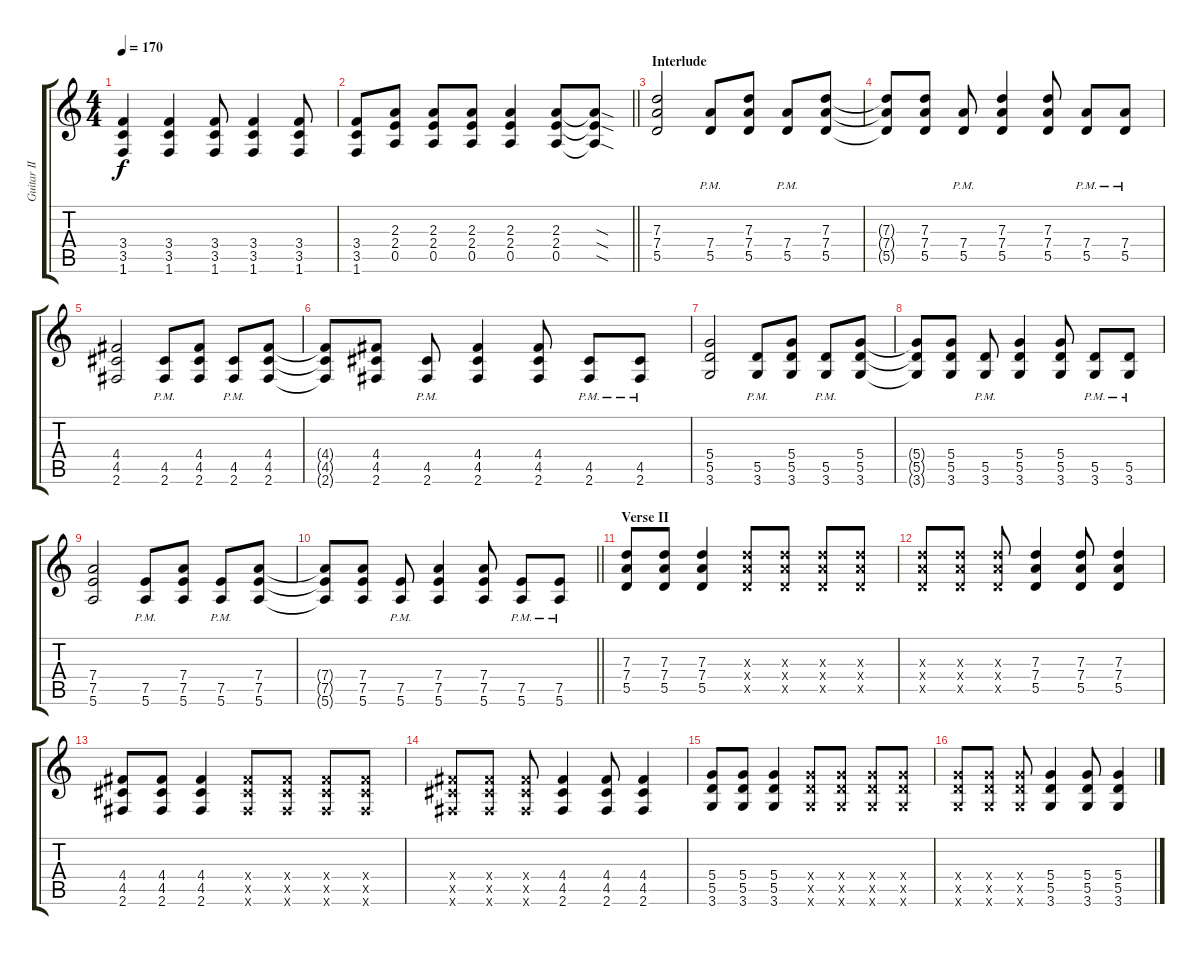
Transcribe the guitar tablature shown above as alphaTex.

\track ("Guitar II" "Guitar II") {instrument overdrivenguitar}
\staff {score tabs}
\tuning (E4 B3 G3 D3 A2 E2) {hide}
\ts (4 4)
\tempo 170
\clef g2
\ks c
(3.4 3.5 1.6).4{dy f} (3.4 3.5 1.6).4 (3.4 3.5 1.6).8 (3.4 3.5 1.6).4 (3.4 3.5 1.6).8 |
\barLineRight lightlight
(3.4 3.5 1.6).8 (2.3 2.4 0.5).8 (2.3 2.4 0.5).8 (2.3 2.4 0.5).8 (2.3 2.4 0.5).4 (2.3 2.4 0.5).8 (2.3{sod t} 2.4{sod t} 0.5{sod t}).8 |
\section ("" "Interlude")
(7.3 7.4 5.5).2 (7.4{pm} 5.5{pm}).8 (7.3 7.4 5.5).8 (7.4{pm} 5.5{pm}).8 (7.3 7.4 5.5).8 |
(7.3{t} 7.4{t} 5.5{t}).8 (7.3 7.4 5.5).8 (7.4{pm} 5.5{pm}).8 (7.3 7.4 5.5).4 (7.3 7.4 5.5).8 (7.4{pm} 5.5{pm}).8 (7.4{pm} 5.5{pm}).8 |
(4.4 4.5 2.6).2 (4.5{pm} 2.6{pm}).8 (4.4 4.5 2.6).8 (4.5{pm} 2.6{pm}).8 (4.4 4.5 2.6).8 |
(4.4{t} 4.5{t} 2.6{t}).8 (4.4 4.5 2.6).8 (4.5{pm} 2.6{pm}).8 (4.4 4.5 2.6).4 (4.4 4.5 2.6).8 (4.5{pm} 2.6{pm}).8 (4.5{pm} 2.6{pm}).8 |
(5.4 5.5 3.6).2 (5.5{pm} 3.6{pm}).8 (5.4 5.5 3.6).8 (5.5{pm} 3.6{pm}).8 (5.4 5.5 3.6).8 |
(5.4{t} 5.5{t} 3.6{t}).8 (5.4 5.5 3.6).8 (5.5{pm} 3.6{pm}).8 (5.4 5.5 3.6).4 (5.4 5.5 3.6).8 (5.5{pm} 3.6{pm}).8 (5.5{pm} 3.6{pm}).8 |
(7.4 7.5 5.6).2 (7.5{pm} 5.6{pm}).8 (7.4 7.5 5.6).8 (7.5{pm} 5.6{pm}).8 (7.4 7.5 5.6).8 |
\barLineRight lightlight
(7.4{t} 7.5{t} 5.6{t}).8 (7.4 7.5 5.6).8 (7.5{pm} 5.6{pm}).8 (7.4 7.5 5.6).4 (7.4 7.5 5.6).8 (7.5{pm} 5.6{pm}).8 (7.5{pm} 5.6{pm}).8 |
\section ("" "Verse II")
(7.3 7.4 5.5).8 (7.3 7.4 5.5).8 (7.3 7.4 5.5).4 (7.3{x} 7.4{x} 5.5{x}).8 (7.3{x} 7.4{x} 5.5{x}).8 (7.3{x} 7.4{x} 5.5{x}).8 (7.3{x} 7.4{x} 5.5{x}).8 |
(7.3{x} 7.4{x} 5.5{x}).8 (7.3{x} 7.4{x} 5.5{x}).8 (7.3{x} 7.4{x} 5.5{x}).8 (7.3 7.4 5.5).4 (7.3 7.4 5.5).8 (7.3 7.4 5.5).4 |
(4.4 4.5 2.6).8 (4.4 4.5 2.6).8 (4.4 4.5 2.6).4 (4.4{x} 4.5{x} 2.6{x}).8 (4.4{x} 4.5{x} 2.6{x}).8 (4.4{x} 4.5{x} 2.6{x}).8 (4.4{x} 4.5{x} 2.6{x}).8 |
(4.4{x} 4.5{x} 2.6{x}).8 (4.4{x} 4.5{x} 2.6{x}).8 (4.4{x} 4.5{x} 2.6{x}).8 (4.4 4.5 2.6).4 (4.4 4.5 2.6).8 (4.4 4.5 2.6).4 |
(5.4 5.5 3.6).8 (5.4 5.5 3.6).8 (5.4 5.5 3.6).4 (5.4{x} 5.5{x} 3.6{x}).8 (5.4{x} 5.5{x} 3.6{x}).8 (5.4{x} 5.5{x} 3.6{x}).8 (5.4{x} 5.5{x} 3.6{x}).8 |
(5.4{x} 5.5{x} 3.6{x}).8 (5.4{x} 5.5{x} 3.6{x}).8 (5.4{x} 5.5{x} 3.6{x}).8 (5.4 5.5 3.6).4 (5.4 5.5 3.6).8 (5.4 5.5 3.6).4
